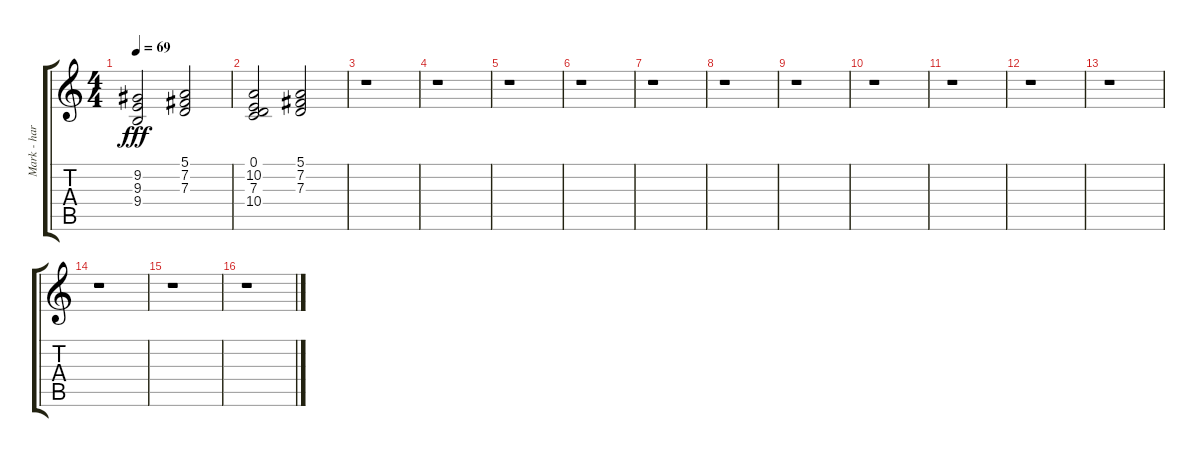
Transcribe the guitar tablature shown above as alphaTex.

\track ("Mark - harpsicord" "Mark - har") {instrument harpsichord}
\staff {score tabs}
\tuning (E4 B3 G3 D3 A2 E2) {hide}
\ts (4 4)
\tempo 69
\clef g2
\ks c
(9.2 9.3 9.4).2{dy fff} (5.1 7.2 7.3).2 |
(0.1 10.2 7.3 10.4).2 (5.1 7.2 7.3).2 |
r.1 |
r.1 |
r.1 |
r.1 |
r.1 |
r.1 |
r.1 |
r.1 |
r.1 |
r.1 |
r.1 |
r.1 |
r.1 |
r.1
